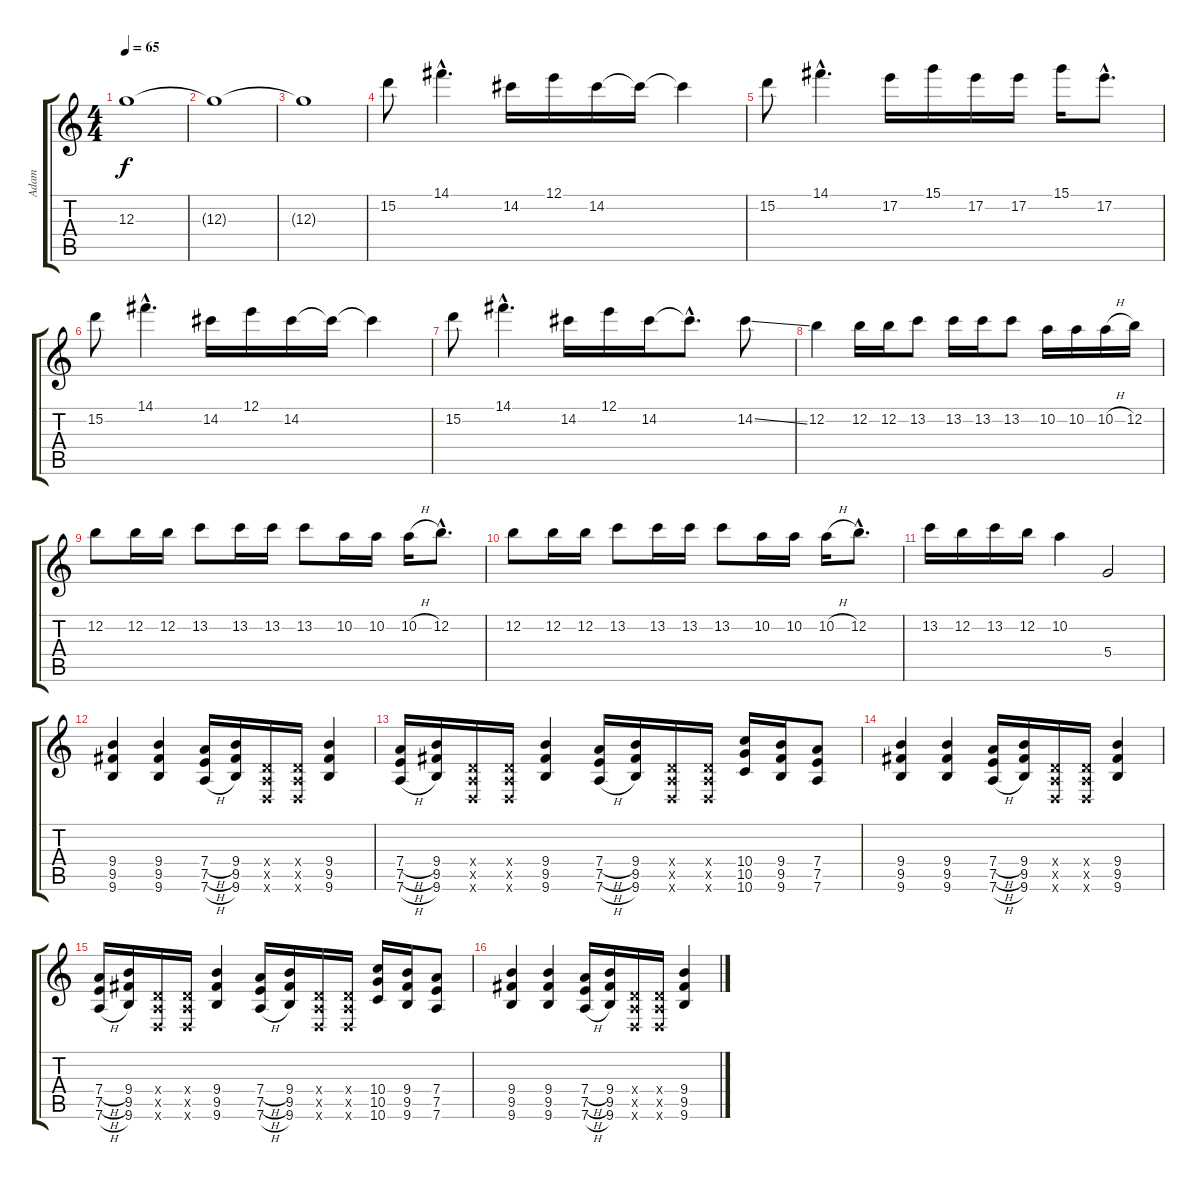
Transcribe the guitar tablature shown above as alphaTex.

\track ("Adam" "Adam") {instrument distortionguitar}
\staff {score tabs}
\tuning (E4 B3 G3 D3 A2 D2) {hide}
\ts (4 4)
\tempo 65
\clef g2
\ks c
12.3{t}.1{dy f} |
12.3{t}.1 |
12.3{t}.1 |
15.2.8{volume 13 instrument distortionguitar} 14.1{hac}.4{d} 14.2.16 12.1.16 14.2.16 14.2{t}.16 14.2{t}.4 |
15.2.8 14.1{hac}.4{d} 17.2.16 15.1.16 17.2.16 17.2.16 15.1.16 17.2{hac}.8{d} |
15.2.8 14.1{hac}.4{d} 14.2.16 12.1.16 14.2.16 14.2{t}.16 14.2{t}.4 |
15.2.8 14.1{hac}.4{d} 14.2.16 12.1.16 14.2.16 14.2{hac t}.8{d} 14.2{ss}.8 |
12.2.4{volume 13} 12.2.16 12.2.16 13.2.8 13.2.16 13.2.16 13.2.8 10.2.16 10.2.16 10.2{h}.16 12.2.16 |
12.2.8{volume 13} 12.2.16 12.2.16 13.2.8 13.2.16 13.2.16 13.2.8 10.2.16 10.2.16 10.2{h}.16 12.2{hac}.8{d} |
12.2.8{volume 13} 12.2.16 12.2.16 13.2.8 13.2.16 13.2.16 13.2.8 10.2.16 10.2.16 10.2{h}.16 12.2{hac}.8{d} |
13.2.16 12.2.16 13.2.16 12.2.16 10.2.4 5.4.2{instrument pad3polysynth} |
(9.4 9.5 9.6).4{volume 13 instrument distortionguitar} (9.4 9.5 9.6).4 (7.4{h} 7.5{h} 7.6{h}).16 (9.4 9.5 9.6).16 (0.4{x} 0.5{x} 0.6{x}).16 (0.4{x} 0.5{x} 0.6{x}).16 (9.4 9.5 9.6).4 |
(7.4{h} 7.5{h} 7.6{h}).16 (9.4 9.5 9.6).16 (0.4{x} 0.5{x} 0.6{x}).16 (0.4{x} 0.5{x} 0.6{x}).16 (9.4 9.5 9.6).4 (7.4{h} 7.5{h} 7.6{h}).16 (9.4 9.5 9.6).16 (0.4{x} 0.5{x} 0.6{x}).16 (0.4{x} 0.5{x} 0.6{x}).16 (10.4 10.5 10.6).16{volume 10 instrument overdrivenguitar} (9.4 9.5 9.6).16 (7.4 7.5 7.6).8 |
(9.4 9.5 9.6).4{volume 13 instrument distortionguitar} (9.4 9.5 9.6).4 (7.4{h} 7.5{h} 7.6{h}).16 (9.4 9.5 9.6).16 (0.4{x} 0.5{x} 0.6{x}).16 (0.4{x} 0.5{x} 0.6{x}).16 (9.4 9.5 9.6).4 |
(7.4{h} 7.5{h} 7.6{h}).16 (9.4 9.5 9.6).16 (0.4{x} 0.5{x} 0.6{x}).16 (0.4{x} 0.5{x} 0.6{x}).16 (9.4 9.5 9.6).4 (7.4{h} 7.5{h} 7.6{h}).16 (9.4 9.5 9.6).16 (0.4{x} 0.5{x} 0.6{x}).16 (0.4{x} 0.5{x} 0.6{x}).16 (10.4 10.5 10.6).16{volume 10 instrument overdrivenguitar} (9.4 9.5 9.6).16 (7.4 7.5 7.6).8 |
(9.4 9.5 9.6).4{volume 13 instrument distortionguitar} (9.4 9.5 9.6).4 (7.4{h} 7.5{h} 7.6{h}).16 (9.4 9.5 9.6).16 (0.4{x} 0.5{x} 0.6{x}).16 (0.4{x} 0.5{x} 0.6{x}).16 (9.4 9.5 9.6).4
